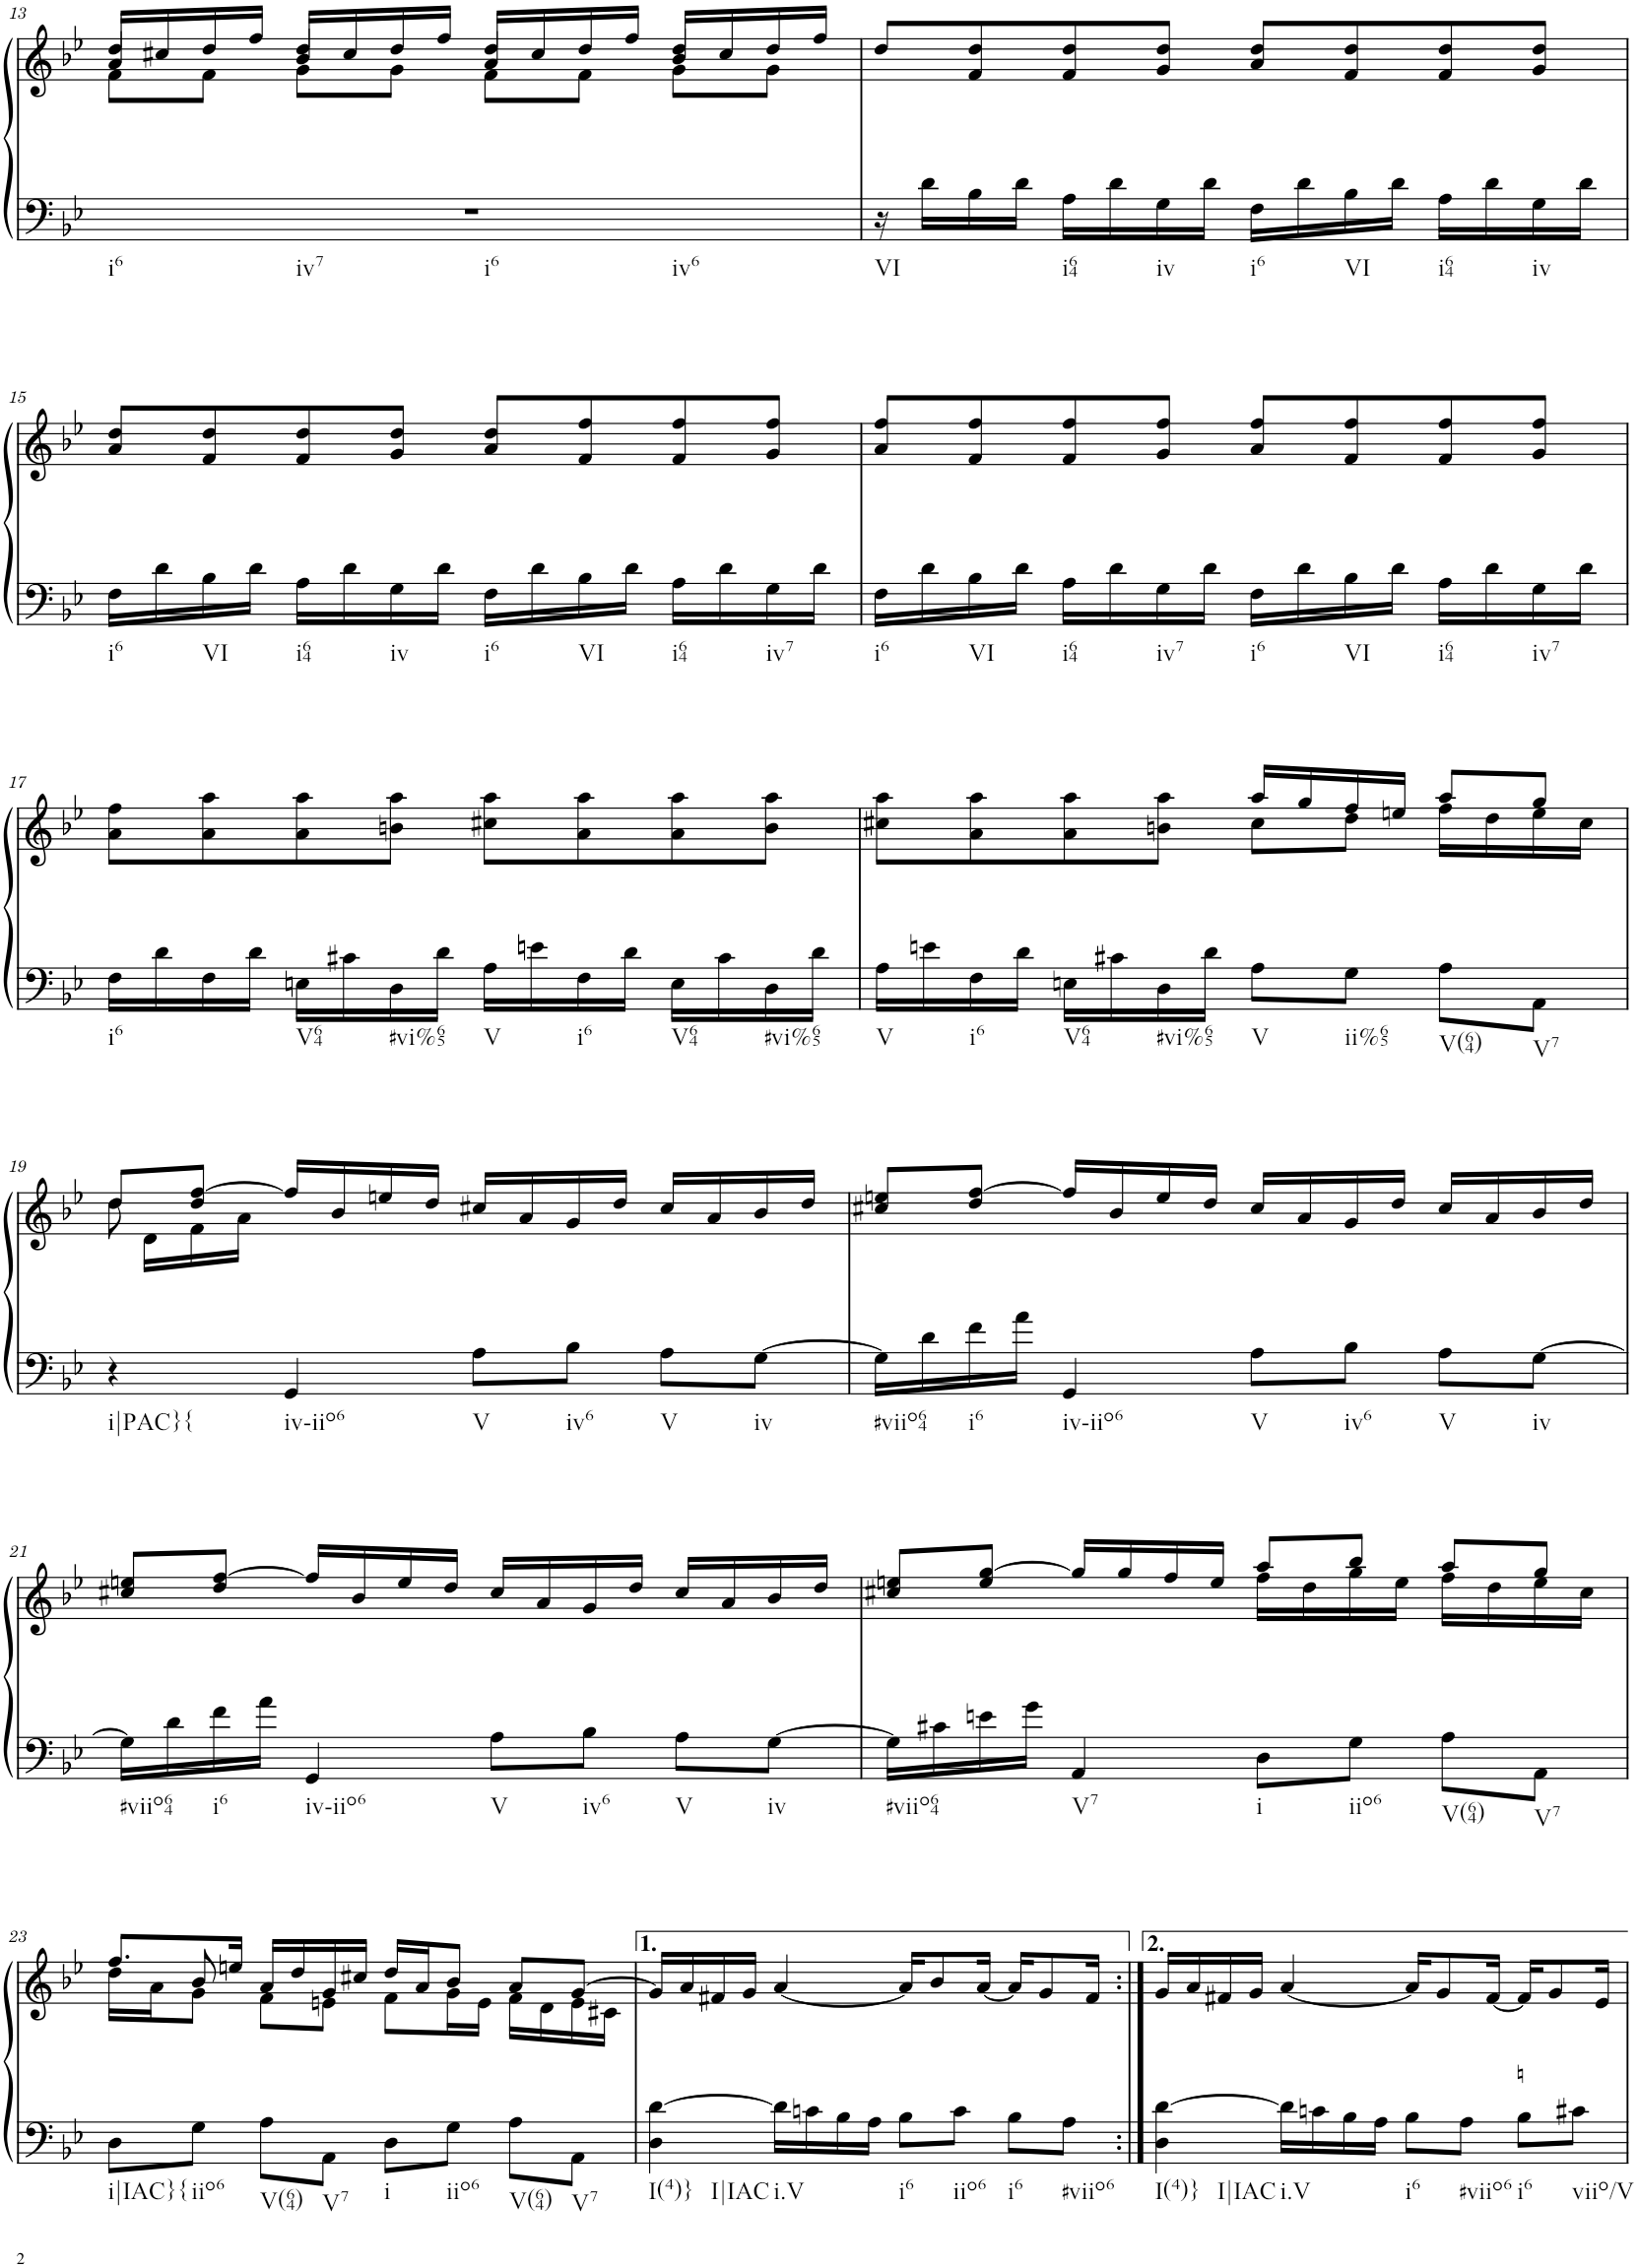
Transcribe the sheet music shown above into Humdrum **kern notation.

**kern	**kern
*part1	*part1
*staff2	*staff1
*I"Piano	*
*I'Pno.	*
!!LO:PB:g=z
*clefF4	*clefG2
*k[b-e-]	*k[b-e-]
*M4/4	*M4/4
*met(c)	*met(c)
=13	=13
*	*^
*	*	*^
!LO:TX:b:t=i6	!	!	!
!LO:TX:b:t=iv7	!	!	!
!LO:TX:b:t=i6	!	!	!
!LO:TX:b:t=iv6	!	!	!
1r	16dd/LL	8f\L	4a/
.	16cc#X/	.	.
.	16dd/	8f\J	.
.	16ff/JJ	.	.
.	16dd/LL	8g\L	4b-/
.	16cc#/	.	.
.	16dd/	8g\J	.
.	16ff/JJ	.	.
.	16dd/LL	8f\L	4a/
.	16cc#/	.	.
.	16dd/	8f\J	.
.	16ff/JJ	.	.
.	16dd/LL	8g\L	4b-/
.	16cc#/	.	.
.	16dd/	8g\J	.
.	16ff/JJ	.	.
*	*v	*v	*v
=14	=14
!LO:TX:b:t=VI	!
16r	8dd/L
16d\LL	.
16B-\	8f/ 8dd/
16d\JJ	.
!LO:TX:b:t=i64	!
16A\LL	8f/ 8dd/
16d\	.
!LO:TX:b:t=iv	!
16G\	8g/ 8dd/J
16d\JJ	.
!LO:TX:b:t=i6	!
16F\LL	8a/ 8dd/L
16d\	.
!LO:TX:b:t=VI	!
16B-\	8f/ 8dd/
16d\JJ	.
!LO:TX:b:t=i64	!
16A\LL	8f/ 8dd/
16d\	.
!LO:TX:b:t=iv	!
16G\	8g/ 8dd/J
16d\JJ	.
!!LO:LB:g=z
=15	=15
!LO:TX:b:t=i6	!
16F\LL	8a/ 8dd/L
16d\	.
!LO:TX:b:t=VI	!
16B-\	8f/ 8dd/
16d\JJ	.
!LO:TX:b:t=i64	!
16A\LL	8f/ 8dd/
16d\	.
!LO:TX:b:t=iv	!
16G\	8g/ 8dd/J
16d\JJ	.
!LO:TX:b:t=i6	!
16F\LL	8a/ 8dd/L
16d\	.
!LO:TX:b:t=VI	!
16B-\	8f/ 8ff/
16d\JJ	.
!LO:TX:b:t=i64	!
16A\LL	8f/ 8ff/
16d\	.
!LO:TX:b:t=iv7	!
16G\	8g/ 8ff/J
16d\JJ	.
=16	=16
!LO:TX:b:t=i6	!
16F\LL	8a/ 8ff/L
16d\	.
!LO:TX:b:t=VI	!
16B-\	8f/ 8ff/
16d\JJ	.
!LO:TX:b:t=i64	!
16A\LL	8f/ 8ff/
16d\	.
!LO:TX:b:t=iv7	!
16G\	8g/ 8ff/J
16d\JJ	.
!LO:TX:b:t=i6	!
16F\LL	8a/ 8ff/L
16d\	.
!LO:TX:b:t=VI	!
16B-\	8f/ 8ff/
16d\JJ	.
!LO:TX:b:t=i64	!
16A\LL	8f/ 8ff/
16d\	.
!LO:TX:b:t=iv7	!
16G\	8g/ 8ff/J
16d\JJ	.
!!LO:LB:g=z
=17	=17
!LO:TX:b:t=i6	!
16F\LL	8a\ 8ff\L
16d\	.
16F\	8a\ 8aa\
16d\JJ	.
!LO:TX:b:t=V64	!
16En\LL	8a\ 8aa\
16c#X\	.
!LO:TX:b:t=#vi%65	!
16D\	8bn\ 8aa\J
16d\JJ	.
!LO:TX:b:t=V	!
16A\LL	8cc#X\ 8aa\L
16en\	.
!LO:TX:b:t=i6	!
16F\	8a\ 8aa\
16d\JJ	.
!LO:TX:b:t=V64	!
16E\LL	8a\ 8aa\
16c#\	.
!LO:TX:b:t=#vi%65	!
16D\	8b\ 8aa\J
16d\JJ	.
=18	=18
*	*^
!LO:TX:b:t=V	!	!
16A\LL	8cc#X\ 8aa\L	2ryy
16en\	.	.
!LO:TX:b:t=i6	!	!
16F\	8a\ 8aa\	.
16d\JJ	.	.
!LO:TX:b:t=V64	!	!
16En\LL	8a\ 8aa\	.
16c#X\	.	.
!LO:TX:b:t=#vi%65	!	!
16D\	8bn\ 8aa\J	.
16d\JJ	.	.
!LO:TX:b:t=V	!	!
8A\L	16aa/LL	8cc#\L
.	16gg/	.
!LO:TX:b:t=ii%65	!	!
8G\J	16ff/	8dd\J
.	16een/JJ	.
!LO:TX:b:t=V(64)	!	!
8A\L	8aa/L	16ff\LL
.	.	16dd\
!LO:TX:b:t=V7	!	!
8AA\J	8gg/J	16ee\
.	.	16cc#\JJ
!!LO:LB:g=z
=19	=19	=19
*	*	*^
!LO:TX:b:t=i|PAC}{	!	!	!
4r	8dd/L	8dd\	16ryy
.	.	.	16d\LL
.	8dd/ [8ff/J	2..ryy	16f\
.	.	.	16a\JJ
!LO:TX:b:t=iv-iio6	!	!	!
4GG/	16ff/LL]	.	2.ryy
.	16b-/	.	.
.	16een/	.	.
.	16dd/JJ	.	.
!LO:TX:b:t=V	!	!	!
8A\L	16cc#X/LL	.	.
.	16a/	.	.
!LO:TX:b:t=iv6	!	!	!
8B-\J	16g/	.	.
.	16dd/JJ	.	.
!LO:TX:b:t=V	!	!	!
8A\L	16cc#/LL	.	.
.	16a/	.	.
!LO:TX:b:t=iv	!	!	!
[8G\J	16b-/	.	.
.	16dd/JJ	.	.
*	*v	*v	*v
=20	=20
!LO:TX:b:t=#viio64	!
16G\LL]	8cc#X/ 8een/L
16d\	.
!LO:TX:b:t=i6	!
16f\	8dd/ [8ff/J
16a\JJ	.
!LO:TX:b:t=iv-iio6	!
4GG/	16ff/LL]
.	16b-/
.	16ee/
.	16dd/JJ
!LO:TX:b:t=V	!
8A\L	16cc#/LL
.	16a/
!LO:TX:b:t=iv6	!
8B-\J	16g/
.	16dd/JJ
!LO:TX:b:t=V	!
8A\L	16cc#/LL
.	16a/
!LO:TX:b:t=iv	!
[8G\J	16b-/
.	16dd/JJ
!!LO:LB:g=z
=21	=21
!LO:TX:b:t=#viio64	!
16G\LL]	8cc#X/ 8een/L
16d\	.
!LO:TX:b:t=i6	!
16f\	8dd/ [8ff/J
16a\JJ	.
!LO:TX:b:t=iv-iio6	!
4GG/	16ff/LL]
.	16b-/
.	16ee/
.	16dd/JJ
!LO:TX:b:t=V	!
8A\L	16cc#/LL
.	16a/
!LO:TX:b:t=iv6	!
8B-\J	16g/
.	16dd/JJ
!LO:TX:b:t=V	!
8A\L	16cc#/LL
.	16a/
!LO:TX:b:t=iv	!
[8G\J	16b-/
.	16dd/JJ
=22	=22
*	*^
!LO:TX:b:t=#viio64	!	!
16G\LL]	8cc#X/ 8een/L	2ryy
16c#X\	.	.
16en\	8ee/ [8gg/J	.
16g\JJ	.	.
!LO:TX:b:t=V7	!	!
4AA/	16gg/LL]	.
.	16gg/	.
.	16ff/	.
.	16ee/JJ	.
!LO:TX:b:t=i	!	!
8D\L	8aa/L	16ff\LL
.	.	16dd\
!LO:TX:b:t=iio6	!	!
8G\J	8bb-/J	16gg\
.	.	16ee\JJ
!LO:TX:b:t=V(64)	!	!
8A\L	8aa/L	16ff\LL
.	.	16dd\
!LO:TX:b:t=V7	!	!
8AA\J	8gg/J	16ee\
.	.	16cc#\JJ
!!LO:LB:g=z
=23	=23	=23
*	*	*^
!LO:TX:b:t=i|IAC}{	!	!	!
8D\L	8.ff/L	16dd\LL	8ryy
.	.	16a\J	.
!LO:TX:b:t=iio6	!	!	!
8G\J	.	8g\J	8b-/
.	16een/Jk	.	.
!LO:TX:b:t=V(64)	!	!	!
8A\L	16a/LL	8f\L	2.ryy
.	16dd/	.	.
!LO:TX:b:t=V7	!	!	!
8AA\J	16g/	8en\J	.
.	16cc#X/JJ	.	.
!LO:TX:b:t=i	!	!	!
8D\L	16dd/LL	8f\L	.
.	16a/J	.	.
!LO:TX:b:t=iio6	!	!	!
8G\J	8b-/J	16g\L	.
.	.	16e\JJ	.
!LO:TX:b:t=V(64)	!	!	!
8A\L	8a/L	16f\LL	.
.	.	16d\	.
!LO:TX:b:t=V7	!	!	!
8AA\J	[8g/J	16e\	.
.	.	16c#X\JJ	.
*	*	*v	*v
=24	=24	=24
!LO:TX:b:t=I(4)}	!	!
!LO:TX:b:t=I|IAC	!	!
*	*v	*v
4D\ [4d\	16g/LL]
.	16a/
.	16f#X/
.	16g/JJ
!LO:TX:b:t=i.V	!
16d\LL]	[4a/
16cn\	.
16B-\	.
16A\JJ	.
!LO:TX:b:t=i6	!
8B-\L	16a/KL]
.	8b-/
!LO:TX:b:t=iio6	!
8c\J	.
.	[16a/Jk
!LO:TX:b:t=i6	!
8B-\L	16a/KL]
.	8g/
!LO:TX:b:t=#viio6	!
8A\J	.
.	16f#/Jk
=24X1:|!	=24X1:|!
!LO:TX:b:t=I(4)}	!
!LO:TX:b:t=I|IAC	!
4D\ [>4d\	16g/LL
.	16a/
.	16f#X/
.	16g/JJ
!LO:TX:b:t=i.V	!
16d\LL]	[4a/
16cn\	.
16B-\	.
16A\JJ	.
!LO:TX:b:t=i6	!
8B-\L	16a/KL]
.	8g/
!LO:TX:b:t=#viio6	!
8A\J	.
.	[16f#/Jk
!LO:TX:a:t=♮	!
!LO:TX:b:t=i6	!
8B-\L	16f#/KL]
.	8g/
!LO:TX:b:t=viio/V	!
8c#X\J	.
.	16e-/Jk
=	=
*-	*-
